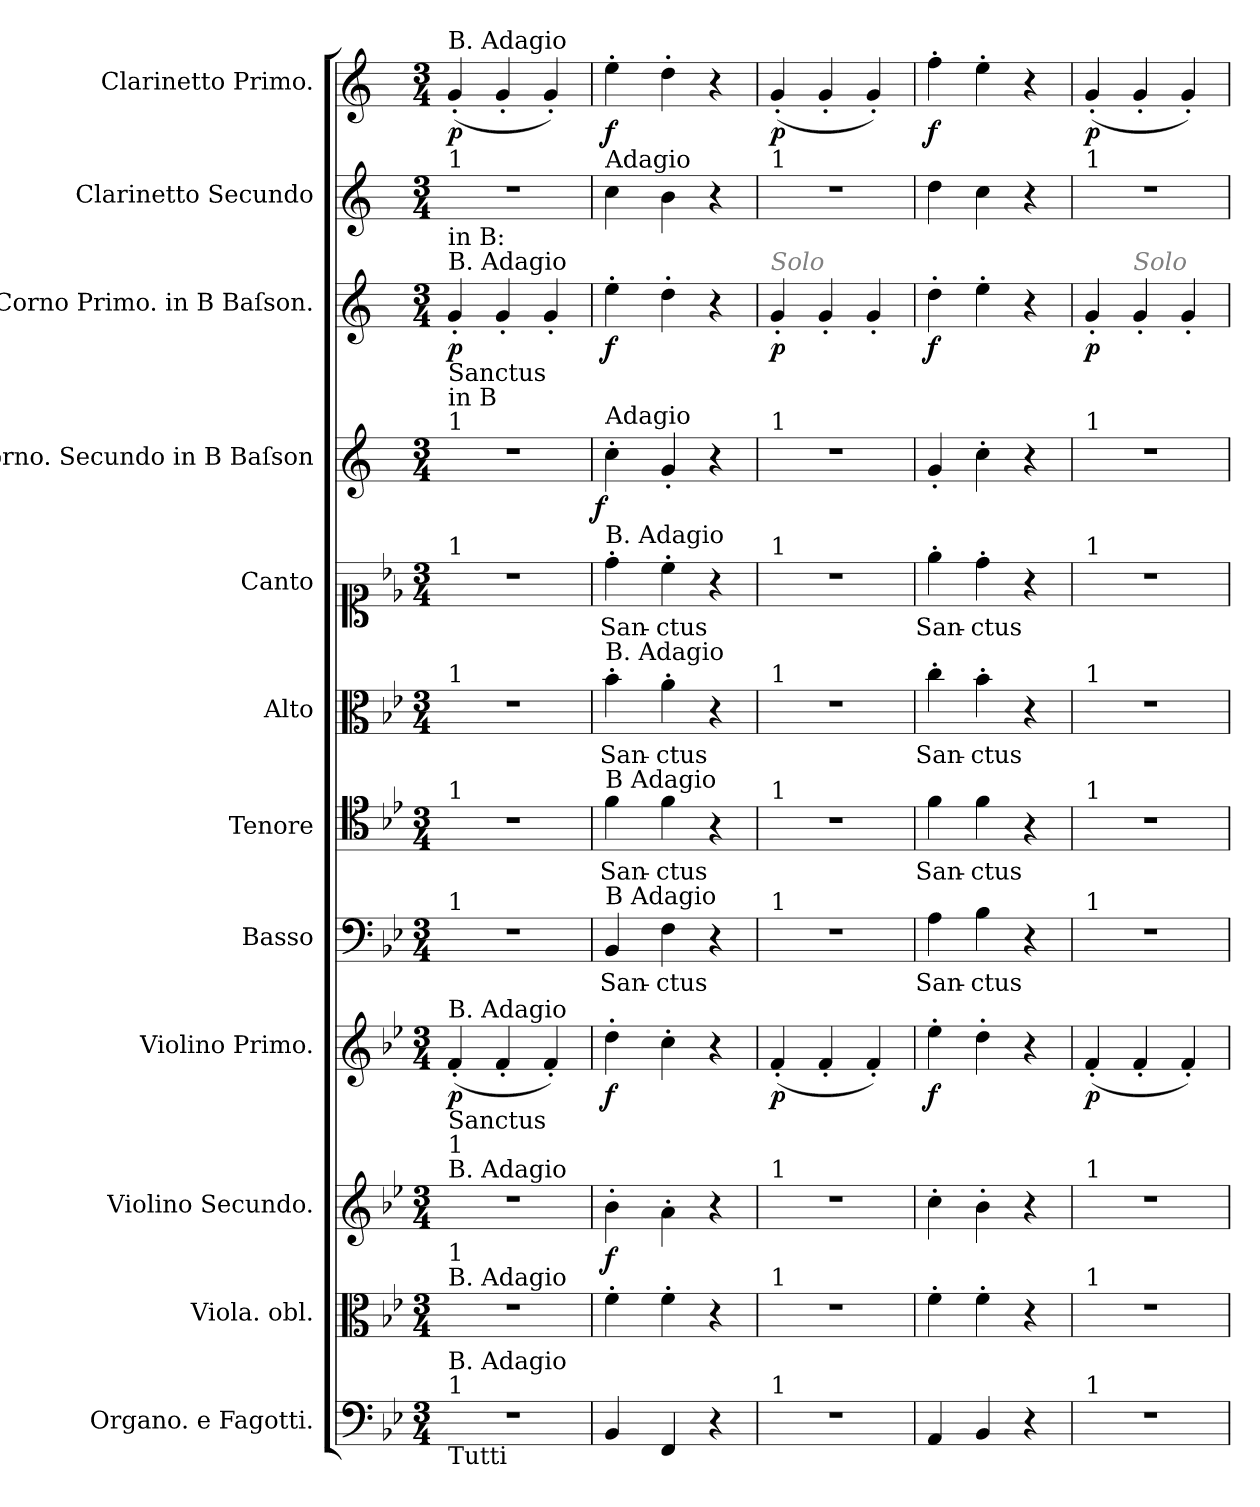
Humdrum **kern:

**kern	**kern	**dynam	**kern	**dynam	**kern	**dynam	**kern	**text	**kern	**text	**kern	**text	**kern	**text	**dynam	**kern	**dynam	**kern	**dynam	**kern	**kern	**dynam
*part12	*part11	*part11	*part10	*part10	*part9	*part9	*part8	*part8	*part7	*part7	*part6	*part6	*part5	*part5	*part5	*part4	*part4	*part3	*part3	*part2	*part1	*part1
*staff12	*staff11	*staff11	*staff10	*staff10	*staff9	*staff9	*staff8	*staff8	*staff7	*staff7	*staff6	*staff6	*staff5	*staff5	*staff5	*staff4	*staff4	*staff3	*staff3	*staff2	*staff1	*staff1
*I"Organo. e Fagotti.	*I"Viola. obl.	*	*I"Violino Secundo.	*	*I"Violino Primo.	*	*I"Basso	*	*I"Tenore	*	*I"Alto	*	*I"Canto	*	*	*I"Corno. Secundo in B Baſson	*	*I"Corno Primo. in B Baſson.	*	*I"Clarinetto Secundo	*I"Clarinetto Primo.	*
*I'org e fag	*I'vla	*	*I'vl 2	*	*I'vl 1	*	*I'B	*	*I'T	*	*I'A	*	*	*	*	*I'cor 2	*	*I'cor 1	*	*I'cl 2	*I'cl 1	*
*clefF4	*clefC3	*	*clefG2	*	*clefG2	*	*clefF4	*	*clefC4	*	*clefC3	*	*clefC1	*	*	*clefG2	*	*clefG2	*	*clefG2	*clefG2	*
*	*	*	*	*	*	*	*	*	*	*	*	*	*	*	*	*ITrd1c2	*	*ITrd1c2	*	*ITrd1c2	*ITrd1c2	*
*k[b-e-]	*k[b-e-]	*	*k[b-e-]	*	*k[b-e-]	*	*k[b-e-]	*	*k[b-e-]	*	*k[b-e-]	*	*k[b-e-]	*	*	*k[b-e-]	*	*k[b-e-]	*	*k[b-e-]	*k[b-e-]	*
*B-:	*B-:	*	*B-:	*	*B-:	*	*B-:	*	*B-:	*	*B-:	*	*B-:	*	*	*B-:	*	*B-:	*	*B-:	*B-:	*
*M3/4	*M3/4	*	*M3/4	*	*M3/4	*	*M3/4	*	*M3/4	*	*M3/4	*	*M3/4	*	*	*M3/4	*	*M3/4	*	*M3/4	*M3/4	*
=1	=1	=1	=1	=1	=1	=1	=1	=1	=1	=1	=1	=1	=1	=1	=1	=1	=1	=1	=1	=1	=1	=1
!	!	!	!	!	!	!	!	!	!	!	!	!	!	!	!	!	!	!	!	!	!LO:TX:a:t=B. Adagio	!
!	!	!	!	!	!	!	!	!	!	!	!	!	!	!	!	!	!	!	!	!LO:TX:a:t=1	!	!
!	!	!	!	!	!	!	!	!	!	!	!	!	!	!	!	!	!	!LO:TX:a:t=B. Adagio	!	!	!	!
!	!	!	!	!	!	!	!	!	!	!	!	!	!	!	!	!	!	!LO:TX:a:t=in B&colon;	!	!	!	!
!	!	!	!	!	!	!	!	!	!	!	!	!	!	!	!	!	!	!LO:TX:b:t=Sanctus	!	!	!	!
!	!	!	!	!	!	!	!	!	!	!	!	!	!	!	!	!LO:TX:a:t=1	!	!	!	!	!	!
!	!	!	!	!	!	!	!	!	!	!	!	!	!	!	!	!LO:TX:a:t=in B	!	!	!	!	!	!
!	!	!	!	!	!	!	!	!	!	!	!	!	!LO:TX:a:t=1	!	!	!	!	!	!	!	!	!
!	!	!	!	!	!	!	!	!	!	!	!LO:TX:a:t=1	!	!	!	!	!	!	!	!	!	!	!
!	!	!	!	!	!	!	!	!	!LO:TX:a:t=1	!	!	!	!	!	!	!	!	!	!	!	!	!
!	!	!	!	!	!	!	!LO:TX:a:t=1	!	!	!	!	!	!	!	!	!	!	!	!	!	!	!
!	!	!	!	!	!LO:TX:a:t=B. Adagio	!	!	!	!	!	!	!	!	!	!	!	!	!	!	!	!	!
!	!	!	!	!	!LO:TX:b:t=Sanctus	!	!	!	!	!	!	!	!	!	!	!	!	!	!	!	!	!
!	!	!	!LO:TX:a:t=B. Adagio	!	!	!	!	!	!	!	!	!	!	!	!	!	!	!	!	!	!	!
!	!	!	!LO:TX:a:t=1	!	!	!	!	!	!	!	!	!	!	!	!	!	!	!	!	!	!	!
!	!LO:TX:a:t=B. Adagio	!	!	!	!	!	!	!	!	!	!	!	!	!	!	!	!	!	!	!	!	!
!	!LO:TX:a:t=1	!	!	!	!	!	!	!	!	!	!	!	!	!	!	!	!	!	!	!	!	!
!LO:TX:a:t=1	!	!	!	!	!	!	!	!	!	!	!	!	!	!	!	!	!	!	!	!	!	!
!LO:TX:b:t=Tutti	!	!	!	!	!	!	!	!	!	!	!	!	!	!	!	!	!	!	!	!	!	!
!LO:TX:a:t=B. Adagio	!	!	!	!	!	!	!	!	!	!	!	!	!	!	!	!	!	!	!	!	!	!
2.r	2.r	.	2.r	.	(4f'/	p	2.r	.	2.r	.	2.r	.	2.r	.	.	2.r	.	4f'/	p	2.r	(4f'/	p
.	.	.	.	.	4f'/	.	.	.	.	.	.	.	.	.	.	.	.	4f'/	.	.	4f'/	.
.	.	.	.	.	4f'/)	.	.	.	.	.	.	.	.	.	.	.	.	4f'/	.	.	4f'/)	.
=2	=2	=2	=2	=2	=2	=2	=2	=2	=2	=2	=2	=2	=2	=2	=2	=2	=2	=2	=2	=2	=2	=2
!	!	!	!	!	!	!	!	!	!	!	!	!	!	!	!	!	!	!	!	!LO:TX:a:t=Adagio	!	!
!	!	!	!	!	!	!	!	!	!	!	!	!	!	!	!	!LO:TX:a:t=Adagio	!	!	!	!	!	!
!	!	!	!	!	!	!	!	!	!	!	!	!	!LO:TX:a:t=B. Adagio	!	!	!	!	!	!	!	!	!
!	!	!	!	!	!	!	!	!	!	!	!LO:TX:a:t=B. Adagio	!	!	!	!	!	!	!	!	!	!	!
!	!	!	!	!	!	!	!	!	!LO:TX:a:t=B Adagio	!	!	!	!	!	!	!	!	!	!	!	!	!
!	!	!	!	!	!	!	!LO:TX:a:t=B Adagio	!	!	!	!	!	!	!	!	!	!	!	!	!	!	!
!	!	!	!	!	!	!	!	!	!	!	!	!	!	!	!LO:DY:b	!	!LO:DY:rj	!	!	!	!	!
4BB-/	4f'\	f&colon;	4b-'\	f	4dd'\	f	4BB-/	San-	4f\	San-	4b-'\	San-	4dd'\	San-	forto	4b-'\	f	4dd'\	f	4b-\	4dd'\	f
4FF/	4f'\	.	4a'\	.	4cc'\	.	4F\	-ctus	4f\	-ctus	4a'\	-ctus	4cc'\	-ctus	.	4f'/	.	4cc'\	.	4a\	4cc'\	.
4r	4r	.	4r	.	4r	.	4r	.	4r	.	4r	.	4r	.	.	4r	.	4r	.	4r	4r	.
=3	=3	=3	=3	=3	=3	=3	=3	=3	=3	=3	=3	=3	=3	=3	=3	=3	=3	=3	=3	=3	=3	=3
!	!	!	!	!	!	!	!	!	!	!	!	!	!	!	!	!	!	!	!	!LO:TX:a:t=1	!	!
!	!	!	!	!	!	!	!	!	!	!	!	!	!	!	!	!	!	!LO:TX:a:i:color=grey:t=Solo	!	!	!	!
!	!	!	!	!	!	!	!	!	!	!	!	!	!	!	!	!LO:TX:a:t=1	!	!	!	!	!	!
!	!	!	!	!	!	!	!	!	!	!	!	!	!LO:TX:a:t=1	!	!	!	!	!	!	!	!	!
!	!	!	!	!	!	!	!	!	!	!	!LO:TX:a:t=1	!	!	!	!	!	!	!	!	!	!	!
!	!	!	!	!	!	!	!	!	!LO:TX:a:t=1	!	!	!	!	!	!	!	!	!	!	!	!	!
!	!	!	!	!	!	!	!LO:TX:a:t=1	!	!	!	!	!	!	!	!	!	!	!	!	!	!	!
!	!	!	!LO:TX:a:t=1	!	!	!	!	!	!	!	!	!	!	!	!	!	!	!	!	!	!	!
!	!LO:TX:a:t=1	!	!	!	!	!	!	!	!	!	!	!	!	!	!	!	!	!	!	!	!	!
!LO:TX:a:t=1	!	!	!	!	!	!	!	!	!	!	!	!	!	!	!	!	!	!	!	!	!	!
2.r	2.r	.	2.r	.	(4f'/	p	2.r	.	2.r	.	2.r	.	2.r	.	.	2.r	.	4f'/	p	2.r	(4f'/	p
.	.	.	.	.	4f'/	.	.	.	.	.	.	.	.	.	.	.	.	4f'/	.	.	4f'/	.
.	.	.	.	.	4f'/)	.	.	.	.	.	.	.	.	.	.	.	.	4f'/	.	.	4f'/)	.
=4	=4	=4	=4	=4	=4	=4	=4	=4	=4	=4	=4	=4	=4	=4	=4	=4	=4	=4	=4	=4	=4	=4
4AA/	4f'\	.	4cc'\	.	4ee-'\	f	4A\	San-	4f\	San-	4cc'\	San-	4ee-'\	San-	.	4f'/	.	4cc'\	f	4cc\	4ee-'\	f
4BB-/	4f'\	.	4b-'\	.	4dd'\	.	4B-\	-ctus	4f\	-ctus	4b-'\	-ctus	4dd'\	-ctus	.	4b-'\	.	4dd'\	.	4b-\	4dd'\	.
4r	4r	.	4r	.	4r	.	4r	.	4r	.	4r	.	4r	.	.	4r	.	4r	.	4r	4r	.
=5	=5	=5	=5	=5	=5	=5	=5	=5	=5	=5	=5	=5	=5	=5	=5	=5	=5	=5	=5	=5	=5	=5
!	!	!	!	!	!	!	!	!	!	!	!	!	!	!	!	!	!	!	!	!LO:TX:a:t=1	!	!
!	!	!	!	!	!	!	!	!	!	!	!	!	!	!	!	!LO:TX:a:t=1	!	!	!	!	!	!
!	!	!	!	!	!	!	!	!	!	!	!	!	!LO:TX:a:t=1	!	!	!	!	!	!	!	!	!
!	!	!	!	!	!	!	!	!	!	!	!LO:TX:a:t=1	!	!	!	!	!	!	!	!	!	!	!
!	!	!	!	!	!	!	!	!	!LO:TX:a:t=1	!	!	!	!	!	!	!	!	!	!	!	!	!
!	!	!	!	!	!	!	!LO:TX:a:t=1	!	!	!	!	!	!	!	!	!	!	!	!	!	!	!
!	!	!	!LO:TX:a:t=1	!	!	!	!	!	!	!	!	!	!	!	!	!	!	!	!	!	!	!
!	!LO:TX:a:t=1	!	!	!	!	!	!	!	!	!	!	!	!	!	!	!	!	!	!	!	!	!
!LO:TX:a:t=1	!	!	!	!	!	!	!	!	!	!	!	!	!	!	!	!	!	!	!	!	!	!
2.r	2.r	.	2.r	.	(4f'/	p	2.r	.	2.r	.	2.r	.	2.r	.	.	2.r	.	4f'/	p	2.r	(4f'/	p
!	!	!	!	!	!	!	!	!	!	!	!	!	!	!	!	!	!	!LO:TX:a:i:color=grey:t=Solo	!	!	!	!
.	.	.	.	.	4f'/	.	.	.	.	.	.	.	.	.	.	.	.	4f'/	.	.	4f'/	.
.	.	.	.	.	4f'/)	.	.	.	.	.	.	.	.	.	.	.	.	4f'/	.	.	4f'/)	.
=	=	=	=	=	=	=	=	=	=	=	=	=	=	=	=	=	=	=	=	=	=	=
*-	*-	*-	*-	*-	*-	*-	*-	*-	*-	*-	*-	*-	*-	*-	*-	*-	*-	*-	*-	*-	*-	*-
